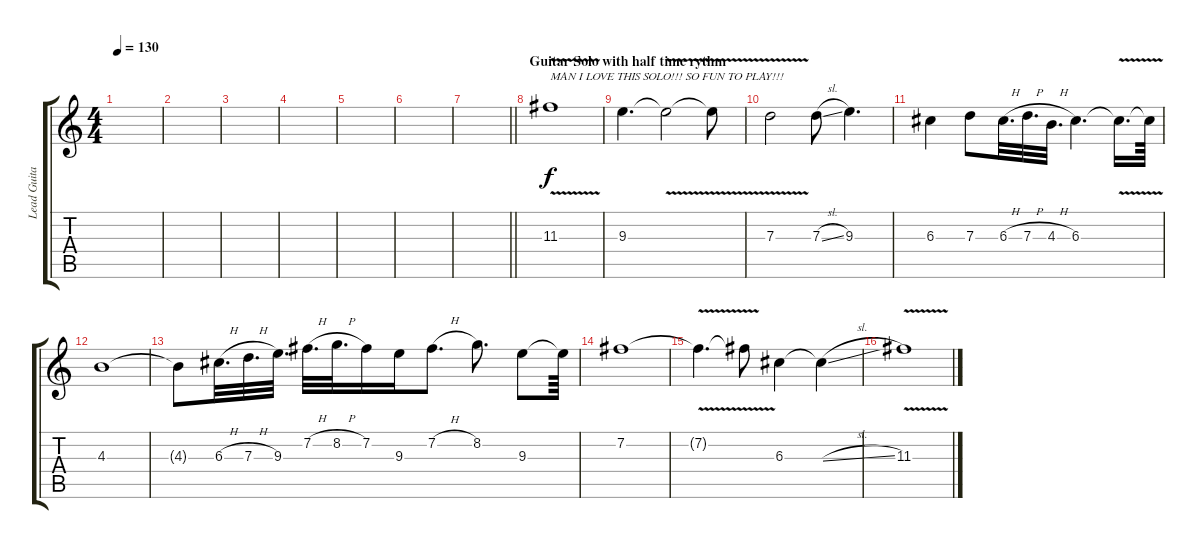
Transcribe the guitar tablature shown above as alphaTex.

\track ("Lead Guitar" "Lead Guita") {instrument distortionguitar}
\staff {score tabs}
\tuning (E4 B3 G3 D3 A2 E2) {hide}
\ts (4 4)
\tempo 130
\clef g2
\ks c
|
|
|
|
|
|
\barLineRight lightlight
|
\section ("" "Guitar Solo with half time rythm")
11.3{v}.1{txt "MAN I LOVE THIS SOLO!!! SO FUN TO PLAY!!!" volume 12 instrument distortionguitar} |
9.3.4{d} 9.3{v t}.2 9.3{t}.8 |
7.3{v}.2 7.3{sl}.8 9.3.4{d} |
6.3.4 7.3.8 6.3{h}.32{d} 7.3{h}.32{d} 4.3{h}.32{d} 6.3.4{d} 6.3{v t}.16{d} 6.3{t}.64 |
4.3.1 |
4.3{t}.8 6.3{h}.32{d} 7.3{h}.32{d} 9.3.32{d} 7.2{h}.32{d} 8.2{h}.32{d} 7.2.16 9.3.16 7.2{h}.8{d} 8.2.8{d} 9.3.8 9.3{t}.64 |
7.2.1 |
7.2{v t}.4{d} 7.2{t}.8 6.3.4 6.3{sl t}.4 |
11.3{v}.1
